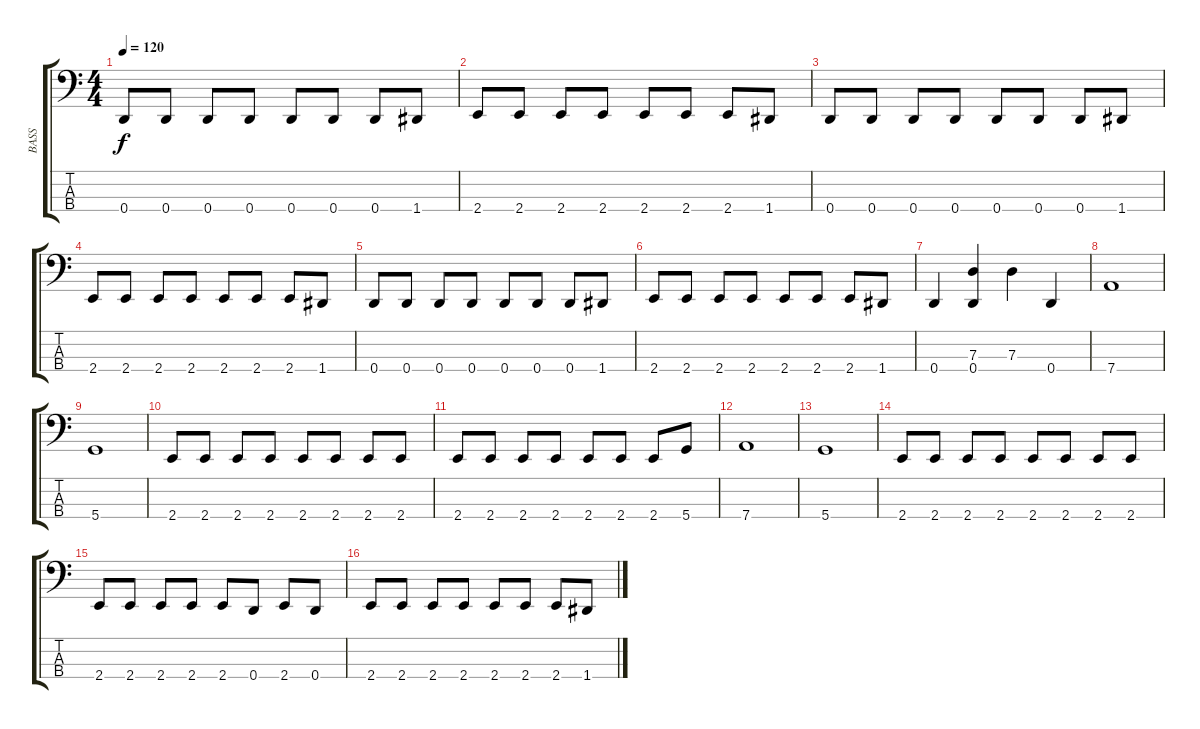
\track ("BASS" "BASS") {instrument electricbassfinger}
\staff {score tabs}
\tuning (F2 C2 G1 D1) {hide}
\ts (4 4)
\tempo 120
\clef f4
\ks c
0.4.8{dy f} 0.4.8 0.4.8 0.4.8 0.4.8 0.4.8 0.4.8 1.4.8 |
2.4.8 2.4.8 2.4.8 2.4.8 2.4.8 2.4.8 2.4.8 1.4.8 |
0.4.8 0.4.8 0.4.8 0.4.8 0.4.8 0.4.8 0.4.8 1.4.8 |
2.4.8 2.4.8 2.4.8 2.4.8 2.4.8 2.4.8 2.4.8 1.4.8 |
0.4.8 0.4.8 0.4.8 0.4.8 0.4.8 0.4.8 0.4.8 1.4.8 |
2.4.8 2.4.8 2.4.8 2.4.8 2.4.8 2.4.8 2.4.8 1.4.8 |
0.4.4 (7.3 0.4).4 7.3.4 0.4.4 |
7.4.1 |
5.4.1 |
2.4.8 2.4.8 2.4.8 2.4.8 2.4.8 2.4.8 2.4.8 2.4.8 |
2.4.8 2.4.8 2.4.8 2.4.8 2.4.8 2.4.8 2.4.8 5.4.8 |
7.4.1 |
5.4.1 |
2.4.8 2.4.8 2.4.8 2.4.8 2.4.8 2.4.8 2.4.8 2.4.8 |
2.4.8 2.4.8 2.4.8 2.4.8 2.4.8 0.4.8 2.4.8 0.4.8 |
2.4.8 2.4.8 2.4.8 2.4.8 2.4.8 2.4.8 2.4.8 1.4.8
